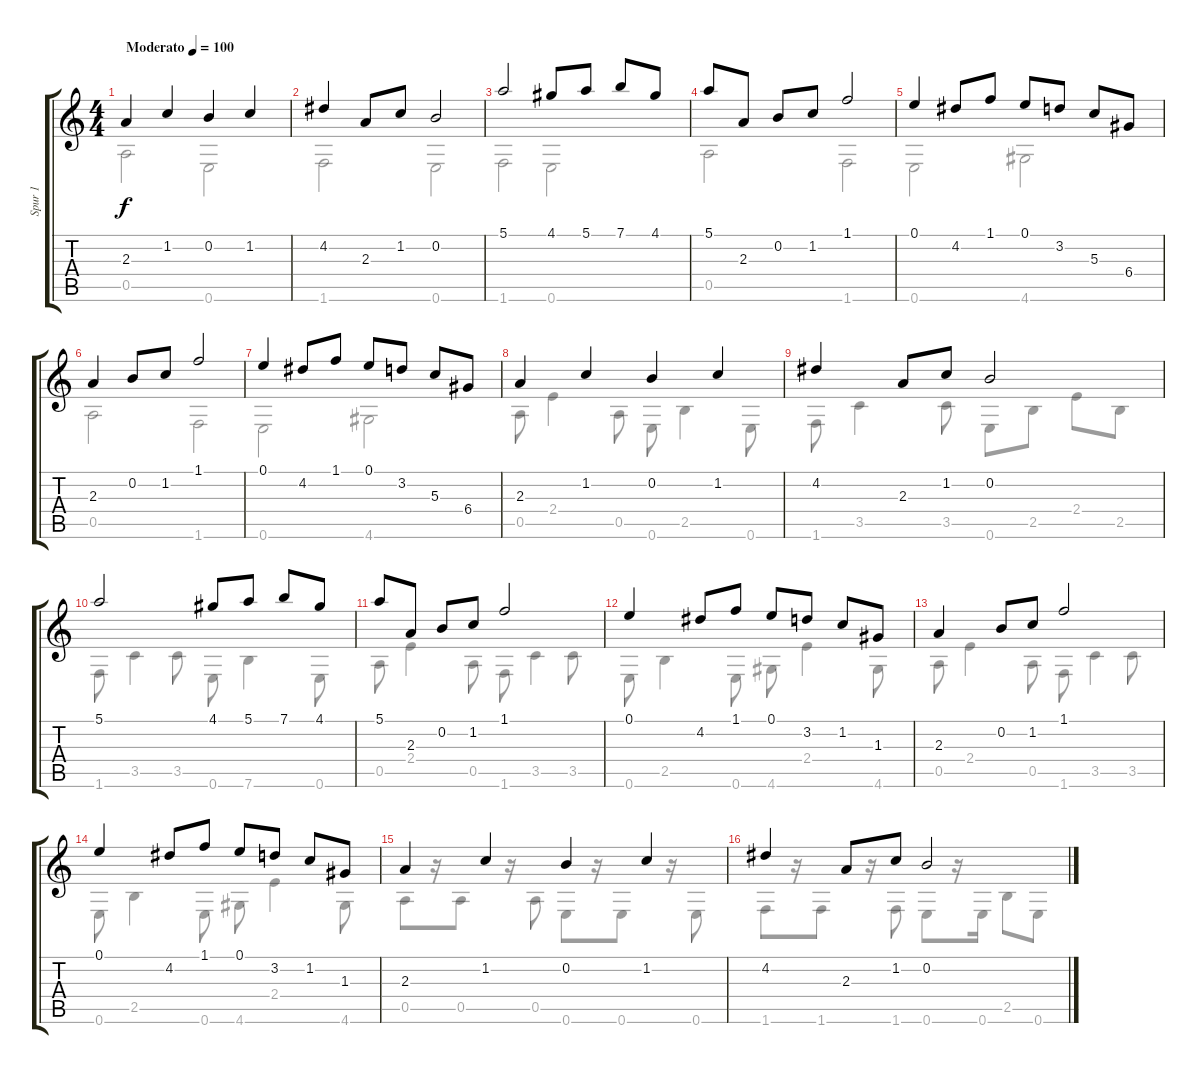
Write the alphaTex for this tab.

\track ("Spur 1" "Spur 1") {instrument acousticguitarnylon}
\staff {score tabs}
\tuning (E4 B3 G3 D3 A2 E2) {hide}
\voice
\ts (4 4)
\tempo (100 "Moderato")
\clef g2
\ks c
2.3.4{dy f instrument acousticguitarnylon} 1.2.4 0.2.4 1.2.4 |
4.2.4 2.3.8 1.2.8 0.2.2 |
5.1.2 4.1.8 5.1.8 7.1.8 4.1.8 |
5.1.8 2.3.8 0.2.8 1.2.8 1.1.2 |
0.1.4 4.2.8 1.1.8 0.1.8 3.2.8 5.3.8 6.4.8 |
2.3.4 0.2.8 1.2.8 1.1.2 |
0.1.4 4.2.8 1.1.8 0.1.8 3.2.8 5.3.8 6.4.8 |
2.3.4 1.2.4 0.2.4 1.2.4 |
4.2.4 2.3.8 1.2.8 0.2.2 |
5.1.2 4.1.8 5.1.8 7.1.8 4.1.8 |
5.1.8 2.3.8 0.2.8 1.2.8 1.1.2 |
0.1.4 4.2.8 1.1.8 0.1.8 3.2.8 1.2.8 1.3.8 |
2.3.4 0.2.8 1.2.8 1.1.2 |
0.1.4 4.2.8 1.1.8 0.1.8 3.2.8 1.2.8 1.3.8 |
2.3.4 1.2.4 0.2.4 1.2.4 |
4.2.4 2.3.8 1.2.8 0.2.2
\voice
\clef g2
\ottava regular
\simile none
\ks c
0.5.2{dy f} 0.6.2 |
1.6.2 0.6.2 |
1.6.2 0.6.2 |
0.5.2 1.6.2 |
0.6.2 4.6.2 |
0.5.2 1.6.2 |
0.6.2 4.6.2 |
0.5.8 2.4.4 0.5.8 0.6.8 2.5.4 0.6.8 |
1.6.8 3.5.4 3.5.8 0.6.8 2.5.8 2.4.8 2.5.8 |
1.6.8 3.5.4 3.5.8 0.6.8 7.6.4 0.6.8 |
0.5.8 2.4.4 0.5.8 1.6.8 3.5.4 3.5.8 |
0.6.8 2.5.4 0.6.8 4.6.8 2.4.4 4.6.8 |
0.5.8 2.4.4 0.5.8 1.6.8 3.5.4 3.5.8 |
0.6.8 2.5.4 0.6.8 4.6.8 2.4.4 4.6.8 |
0.5.8 r.16 0.5.8 r.16 0.5.8 0.6.8 r.16 0.6.8 r.16 0.6.8 |
1.6.8 r.16 1.6.8 r.16 1.6.8 0.6.8 r.16 0.6.16 2.5.8 0.6.8
